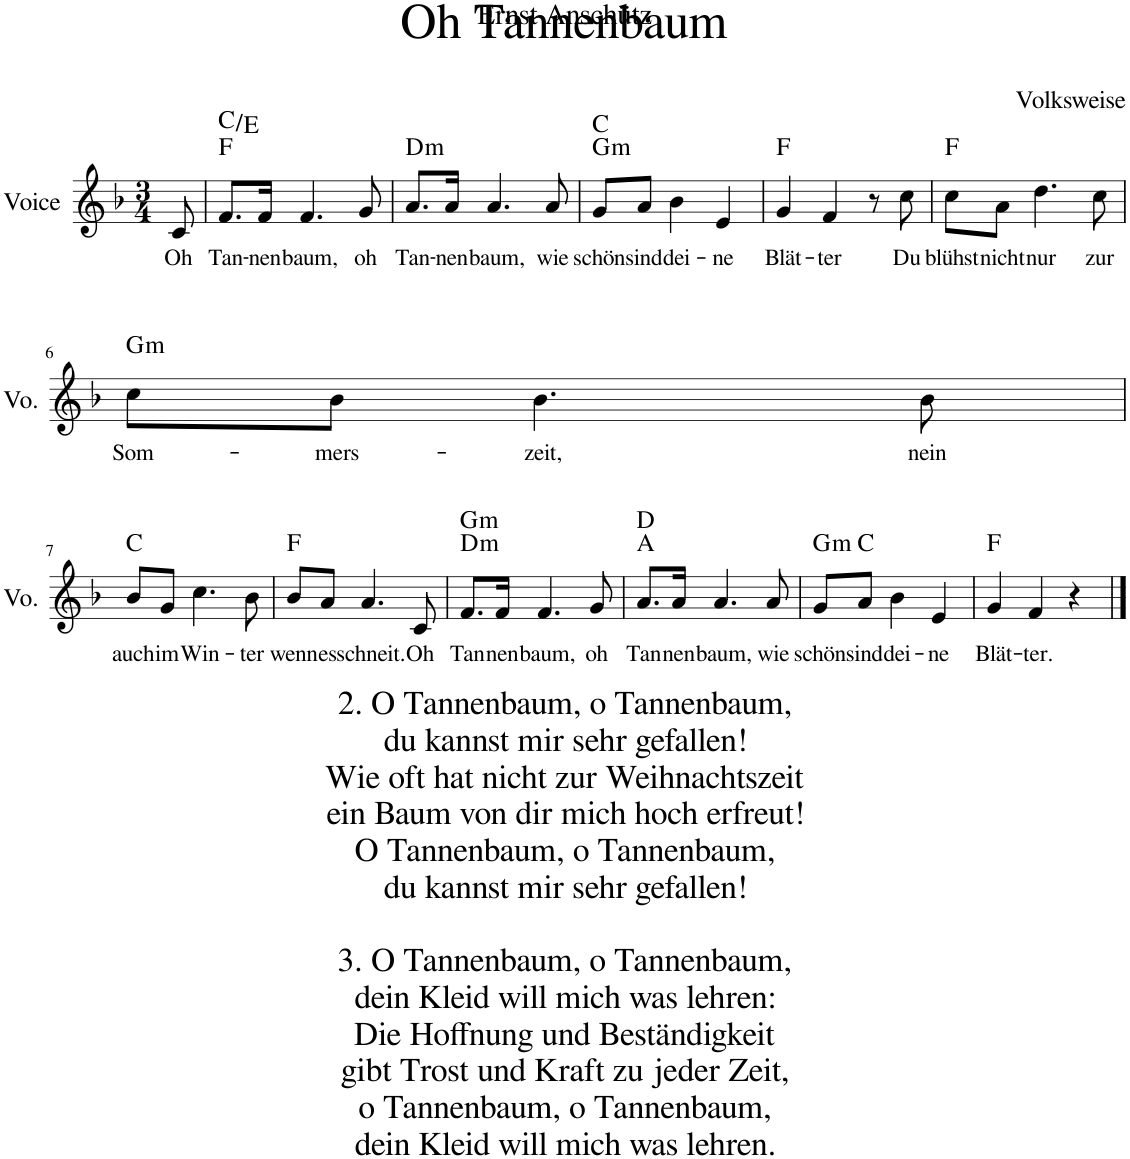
**kern	**text	**harte
*part1	*part1	*part1
*staff1	*staff1	*
*I"Voice	*	*
*I'Vo.	*	*
*clefG2	*	*
*k[b-]	*	*
*M3/4	*	*
=	=	=
!	!LO:LY:b	!
8c/	Oh	.
=1	=1	=1
!	!LO:LY:b	!
8.f/L	Tan-	F:maj C:maj/3
!	!LO:LY:b	!
16f/Jk	-nen-	.
!	!LO:LY:b	!
4.f/	-baum,	.
!	!LO:LY:b	!
8g/	oh	.
=2	=2	=2
!	!LO:LY:b	!LO:H:kt=m
8.a/L	Tan-	D:min
!	!LO:LY:b	!
16a/Jk	-nen-	.
!	!LO:LY:b	!
4.a/	-baum,	.
!	!LO:LY:b	!
8a/	wie	.
=3	=3	=3
!	!LO:LY:b	!LO:H:n=1:kt=m
8g/L	schön	G:min C:maj
!	!LO:LY:b	!
8a/J	sind	.
!	!LO:LY:b	!
4b-\	dei-	.
!	!LO:LY:b	!
4e/	-ne	.
=4	=4	=4
!	!LO:LY:b	!
4g/	Blät-	F:maj
!	!LO:LY:b	!
4f/	-ter	.
8r	.	.
!	!LO:LY:b	!
8cc\	Du	.
=5	=5	=5
!	!LO:LY:b	!
8cc\L	blühst	F:maj
!	!LO:LY:b	!
8a\J	nicht	.
!	!LO:LY:b	!
4.dd\	nur	.
!	!LO:LY:b	!
8cc\	zur	.
!!LO:LB:g=z
=6	=6	=6
!	!LO:LY:b	!LO:H:kt=m
8cc\L	Som-	G:min
!	!LO:LY:b	!
8b-\J	-mers-	.
!	!LO:LY:b	!
4.b-\	-zeit,	.
!	!LO:LY:b	!
8b-\	nein	.
!!LO:LB:g=z
=7	=7	=7
!	!LO:LY:b	!
8b-/L	auch	C:maj
!	!LO:LY:b	!
8g/J	im	.
!	!LO:LY:b	!
4.cc\	Win-	.
!	!LO:LY:b	!
8b-\	-ter	.
=8	=8	=8
!	!LO:LY:b	!
8b-/L	wenn	F:maj
!	!LO:LY:b	!
8a/J	es	.
!	!LO:LY:b	!
4.a/	schneit.	.
!	!LO:LY:b	!
8c/	Oh	.
=9	=9	=9
!	!LO:LY:b	!LO:H:n=1:kt=m
!	!	!LO:H:n=2:kt=m
8.f/L	Tan-	D:min G:min
!	!LO:LY:b	!
16f/Jk	-nen-	.
!	!LO:LY:b	!
4.f/	-baum,	.
!	!LO:LY:b	!
8g/	oh	.
=10	=10	=10
!	!LO:LY:b	!
8.a/L	Tan-	A:maj D:maj
!	!LO:LY:b	!
16a/Jk	-nen-	.
!	!LO:LY:b	!
4.a/	-baum,	.
!	!LO:LY:b	!
8a/	wie	.
=11	=11	=11
!	!LO:LY:b	!LO:H:kt=m
8g/L	schön	G:min
!	!LO:LY:b	!
8a/J	sind	C:maj
!	!LO:LY:b	!
4b-\	dei-	.
!	!LO:LY:b	!
4e/	-ne	.
=12	=12	=12
!	!LO:LY:b	!
4g/	Blät-	F:maj
!	!LO:LY:b	!
4f/	-ter.	.
4r	.	.
==	==	==
*-	*-	*-
